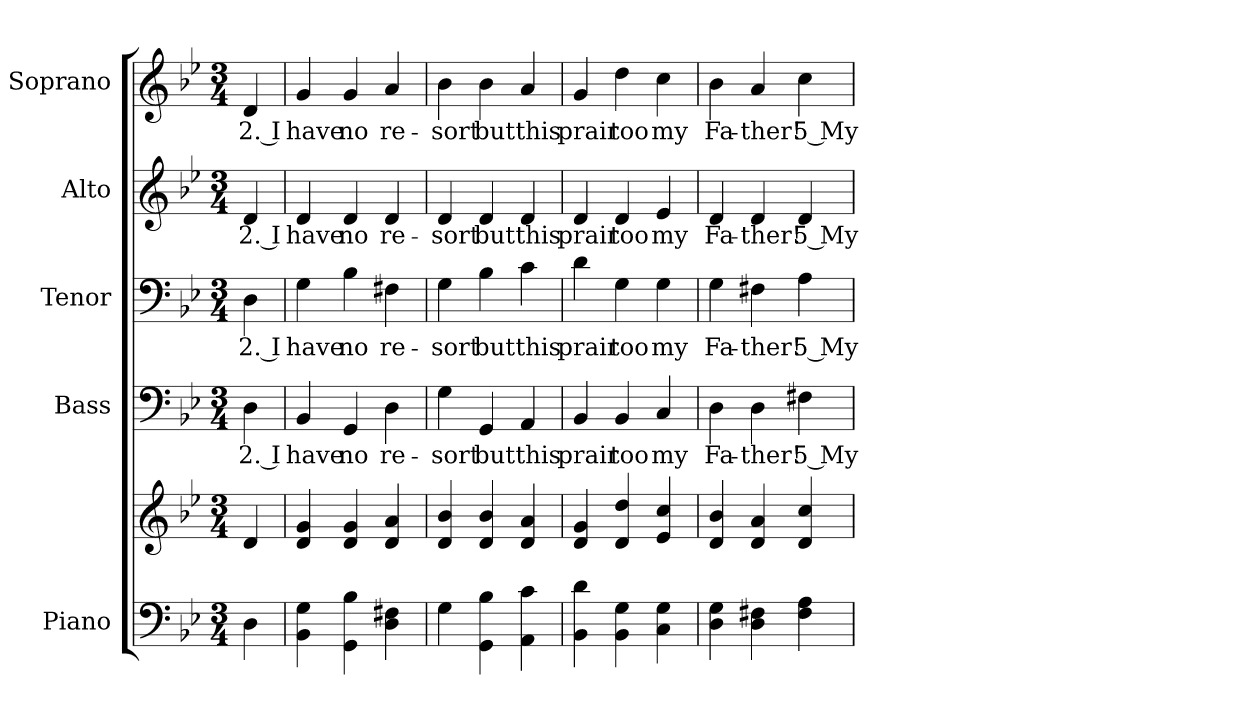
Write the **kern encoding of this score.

**kern	**kern	**kern	**text	**kern	**text	**kern	**text	**kern	**text
*part5	*part5	*part4	*part4	*part3	*part3	*part2	*part2	*part1	*part1
*staff6	*staff5	*staff4	*staff4	*staff3	*staff3	*staff2	*staff2	*staff1	*staff1
*I"Piano	*	*I"Bass	*	*I"Tenor	*	*I"Alto	*	*I"Soprano	*
*I'Pno.	*	*I'B.	*	*I'T.	*	*I'A.	*	*I'S.	*
!!LO:PB:g=z
*clefF4	*clefG2	*clefF4	*	*clefF4	*	*clefG2	*	*clefG2	*
*k[b-e-]	*k[b-e-]	*k[b-e-]	*	*k[b-e-]	*	*k[b-e-]	*	*k[b-e-]	*
*B-:	*B-:	*B-:	*	*B-:	*	*B-:	*	*B-:	*
*M3/4	*M3/4	*M3/4	*	*M3/4	*	*M3/4	*	*M3/4	*
=	=	=	=	=	=	=	=	=	=
!	!	!	!LO:LY:b:color=#000000	!	!	!	!	!	!
!	!	!	!	!	!LO:LY:b:color=#000000	!	!	!	!
!	!	!	!	!	!	!	!LO:LY:b:color=#000000	!	!
!	!	!	!	!	!	!	!	!	!LO:LY:b:color=#000000
4Di\	4di/	4Di\	2. I	4Di\	2. I	4di/	2. I	4di/	2. I
=1	=1	=1	=1	=1	=1	=1	=1	=1	=1
!	!	!	!LO:LY:b:color=#000000	!	!	!	!	!	!
!	!	!	!	!	!LO:LY:b:color=#000000	!	!	!	!
!	!	!	!	!	!	!	!LO:LY:b:color=#000000	!	!
!	!	!	!	!	!	!	!	!	!LO:LY:b:color=#000000
4BB-i\ 4Gi	4di/ 4gi	4BB-i/	have	4Gi\	have	4di/	have	4gi/	have
!	!	!	!LO:LY:b:color=#000000	!	!	!	!	!	!
!	!	!	!	!	!LO:LY:b:color=#000000	!	!	!	!
!	!	!	!	!	!	!	!LO:LY:b:color=#000000	!	!
!	!	!	!	!	!	!	!	!	!LO:LY:b:color=#000000
4GGi\ 4B-i	4di/ 4gi	4GGi/	no	4B-i\	no	4di/	no	4gi/	no
!	!	!	!LO:LY:b:color=#000000	!	!	!	!	!	!
!	!	!	!	!	!LO:LY:b:color=#000000	!	!	!	!
!	!	!	!	!	!	!	!LO:LY:b:color=#000000	!	!
!	!	!	!	!	!	!	!	!	!LO:LY:b:color=#000000
4Di\ 4F#Xi	4di/ 4ai	4Di\	re-	4F#Xi\	re-	4di/	re-	4ai/	re-
=2	=2	=2	=2	=2	=2	=2	=2	=2	=2
!	!	!	!LO:LY:b:color=#000000	!	!	!	!	!	!
!	!	!	!	!	!LO:LY:b:color=#000000	!	!	!	!
!	!	!	!	!	!	!	!LO:LY:b:color=#000000	!	!
!	!	!	!	!	!	!	!	!	!LO:LY:b:color=#000000
4Gi\	4di/ 4b-i	4Gi\	-sort	4Gi\	-sort	4di/	-sort	4b-i\	-sort
!	!	!	!LO:LY:b:color=#000000	!	!	!	!	!	!
!	!	!	!	!	!LO:LY:b:color=#000000	!	!	!	!
!	!	!	!	!	!	!	!LO:LY:b:color=#000000	!	!
!	!	!	!	!	!	!	!	!	!LO:LY:b:color=#000000
4GGi\ 4B-i	4di/ 4b-i	4GGi/	but	4B-i\	but	4di/	but	4b-i\	but
!	!	!	!LO:LY:b:color=#000000	!	!	!	!	!	!
!	!	!	!	!	!LO:LY:b:color=#000000	!	!	!	!
!	!	!	!	!	!	!	!LO:LY:b:color=#000000	!	!
!	!	!	!	!	!	!	!	!	!LO:LY:b:color=#000000
4AAi\ 4ci	4di/ 4ai	4AAi/	this	4ci\	this	4di/	this	4ai/	this
=3	=3	=3	=3	=3	=3	=3	=3	=3	=3
!	!	!	!LO:LY:b:color=#000000	!	!	!	!	!	!
!	!	!	!	!	!LO:LY:b:color=#000000	!	!	!	!
!	!	!	!	!	!	!	!LO:LY:b:color=#000000	!	!
!	!	!	!	!	!	!	!	!	!LO:LY:b:color=#000000
4BB-i\ 4di	4di/ 4gi	4BB-i/	prair	4di\	prair	4di/	prair	4gi/	prair
!	!	!	!LO:LY:b:color=#000000	!	!	!	!	!	!
!	!	!	!	!	!LO:LY:b:color=#000000	!	!	!	!
!	!	!	!	!	!	!	!LO:LY:b:color=#000000	!	!
!	!	!	!	!	!	!	!	!	!LO:LY:b:color=#000000
4BB-i\ 4Gi	4di/ 4ddi	4BB-i/	too	4Gi\	too	4di/	too	4ddi\	too
!	!	!	!LO:LY:b:color=#000000	!	!	!	!	!	!
!	!	!	!	!	!LO:LY:b:color=#000000	!	!	!	!
!	!	!	!	!	!	!	!LO:LY:b:color=#000000	!	!
!	!	!	!	!	!	!	!	!	!LO:LY:b:color=#000000
4Ci\ 4Gi	4e-i/ 4cci	4Ci/	my	4Gi\	my	4e-i/	my	4cci\	my
=4	=4	=4	=4	=4	=4	=4	=4	=4	=4
!	!	!	!LO:LY:b:color=#000000	!	!	!	!	!	!
!	!	!	!	!	!LO:LY:b:color=#000000	!	!	!	!
!	!	!	!	!	!	!	!LO:LY:b:color=#000000	!	!
!	!	!	!	!	!	!	!	!	!LO:LY:b:color=#000000
4Di\ 4Gi	4di/ 4b-i	4Di\	Fa-	4Gi\	Fa-	4di/	Fa-	4b-i\	Fa-
!	!	!	!LO:LY:b:color=#000000	!	!	!	!	!	!
!	!	!	!	!	!LO:LY:b:color=#000000	!	!	!	!
!	!	!	!	!	!	!	!LO:LY:b:color=#000000	!	!
!	!	!	!	!	!	!	!	!	!LO:LY:b:color=#000000
4Di\ 4F#Xi	4di/ 4ai	4Di\	-ther!	4F#Xi\	-ther!	4di/	-ther!	4ai/	-ther!
!	!	!	!LO:LY:b:color=#000000	!	!	!	!	!	!
!	!	!	!	!	!LO:LY:b:color=#000000	!	!	!	!
!	!	!	!	!	!	!	!LO:LY:b:color=#000000	!	!
!	!	!	!	!	!	!	!	!	!LO:LY:b:color=#000000
4F#i\ 4Ai	4di/ 4cci	4F#Xi\	5 My	4Ai\	5 My	4di/	5 My	4cci\	5 My
=	=	=	=	=	=	=	=	=	=
*-	*-	*-	*-	*-	*-	*-	*-	*-	*-
